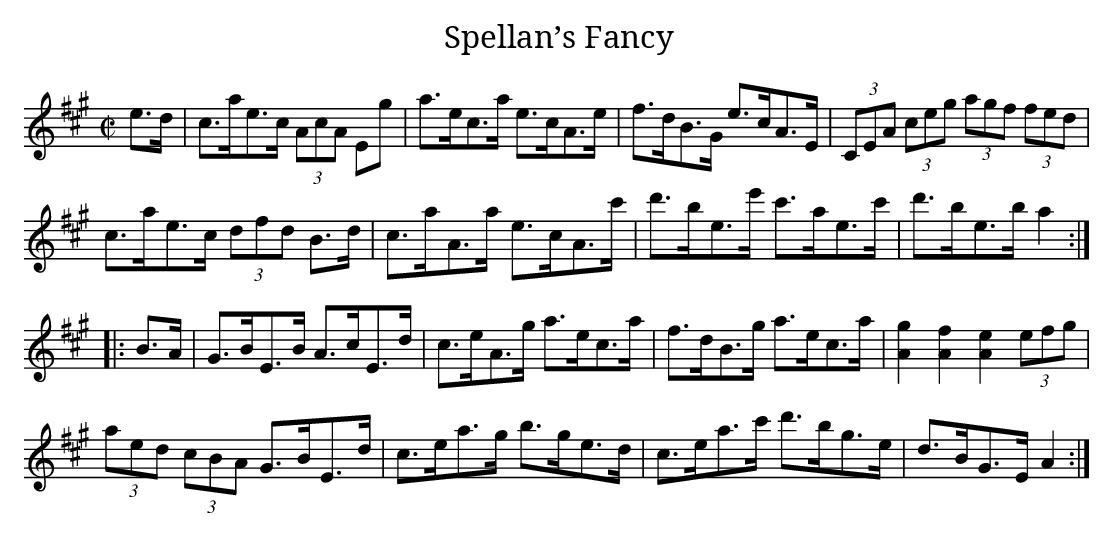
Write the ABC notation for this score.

X:1
T:Spellan’s Fancy
M:C|
L:1/8
K:A
e>d|c>ae>c (3AcA Eg|a>ec>a e>cA>e|f>dB>G e>cA>E|(3CEA (3ceg (3agf (3fed|
c>ae>c (3dfd B>d|c>aA>a e>cA>c'|d'>be>e' c'>ae>c'|d'>be>b a2:|
|:B>A|G>BE>B A>cE>d|c>eA>g a>ec>a|f>dB>g a>ec>a|[A2g2][A2f2][A2e2] (3efg|
(3aed (3cBA G>BE>d|c>ea>g b>ge>d|c>ea>c' d'>bg>e|d>BG>E A2:|]
